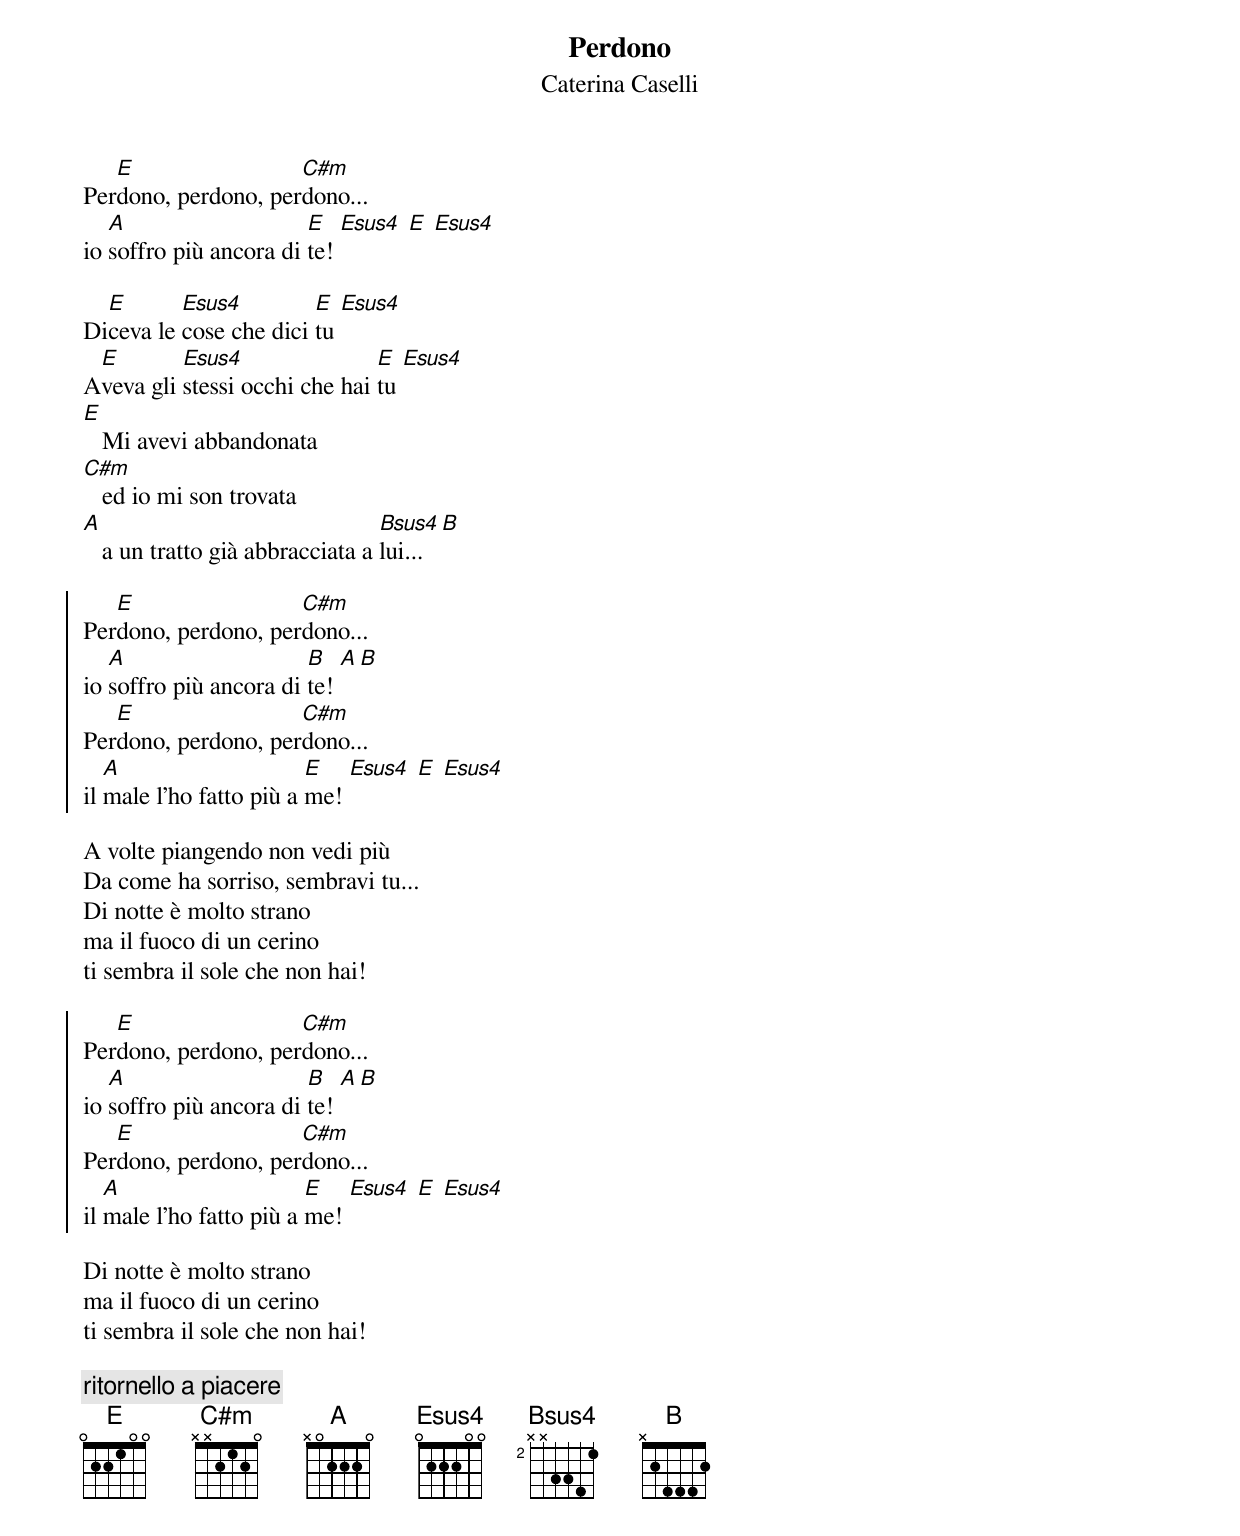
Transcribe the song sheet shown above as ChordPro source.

{title: Perdono}
{subtitle: Caterina Caselli}

Per[E]dono, perdono, per[C#m]dono...
io [A]soffro più ancora di [E]te! [Esus4] [E] [Esus4]

Di[E]ceva le [Esus4]cose che dici [E]tu [Esus4]
A[E]veva gli [Esus4]stessi occhi che hai [E]tu [Esus4]
[E]   Mi avevi abbandonata
[C#m]   ed io mi son trovata
[A]   a un tratto già abbracciata a [Bsus4]lui...[B]

{soc}
Per[E]dono, perdono, per[C#m]dono...
io [A]soffro più ancora di [B]te! [A][B]
Per[E]dono, perdono, per[C#m]dono...
il [A]male l'ho fatto più a [E]me! [Esus4] [E] [Esus4]
{eoc}

A volte piangendo non vedi più
Da come ha sorriso, sembravi tu...
Di notte è molto strano
ma il fuoco di un cerino
ti sembra il sole che non hai!

{soc}
Per[E]dono, perdono, per[C#m]dono...
io [A]soffro più ancora di [B]te! [A][B]
Per[E]dono, perdono, per[C#m]dono...
il [A]male l'ho fatto più a [E]me! [Esus4] [E] [Esus4]
{eoc}

Di notte è molto strano
ma il fuoco di un cerino
ti sembra il sole che non hai!

{comment: ritornello a piacere}
